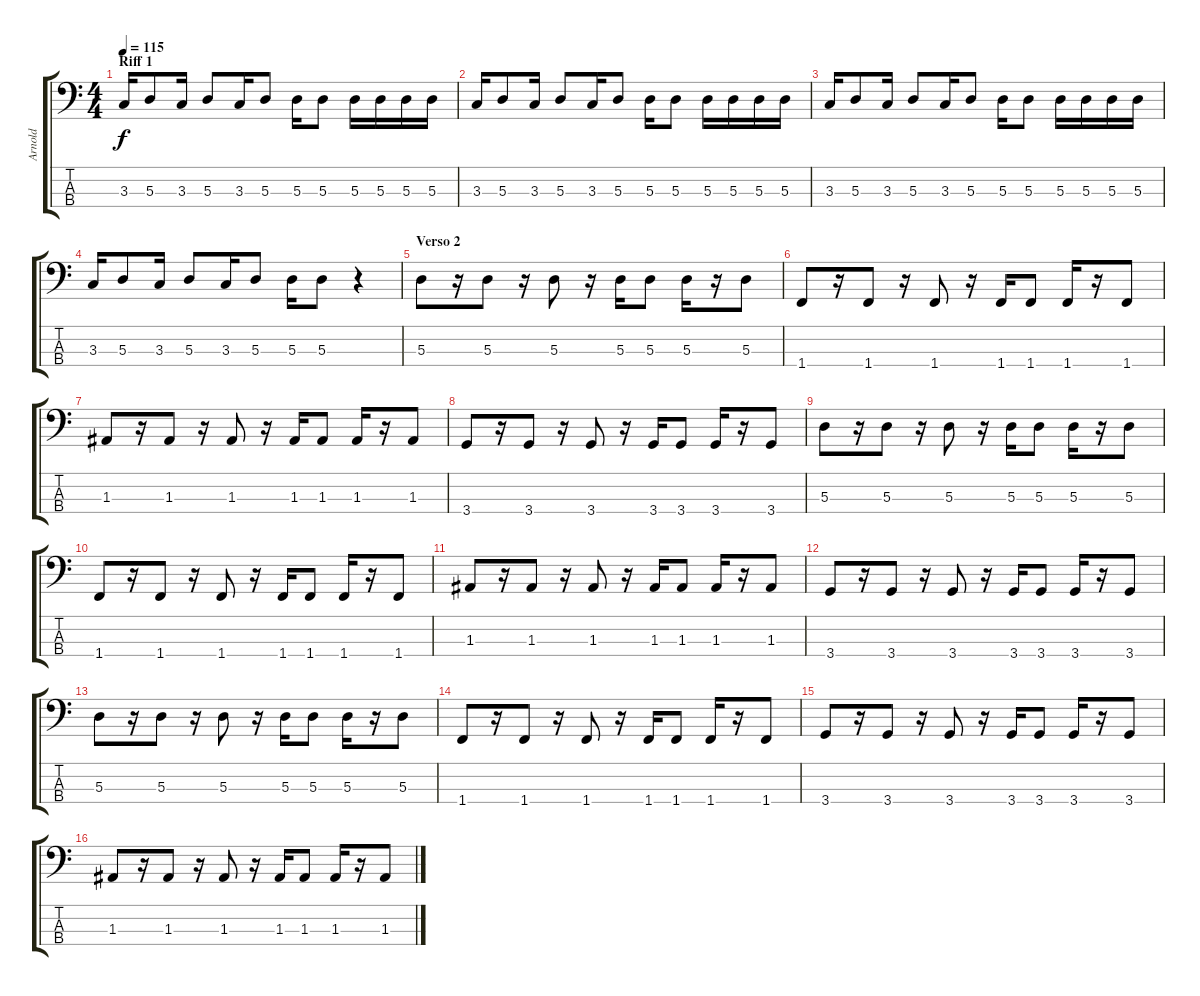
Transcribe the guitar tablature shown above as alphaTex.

\track ("Arnold" "Arnold") {instrument electricbassfinger}
\staff {score tabs}
\tuning (G2 D2 A1 E1) {hide}
\ts (4 4)
\section ("" "Riff 1")
\tempo 115
\clef f4
\ks c
3.3.16{dy f} 5.3.8 3.3.16 5.3.8 3.3.16 5.3.8 5.3.16 5.3.8 5.3.16 5.3.16 5.3.16 5.3.16 |
3.3.16 5.3.8 3.3.16 5.3.8 3.3.16 5.3.8 5.3.16 5.3.8 5.3.16 5.3.16 5.3.16 5.3.16 |
3.3.16 5.3.8 3.3.16 5.3.8 3.3.16 5.3.8 5.3.16 5.3.8 5.3.16 5.3.16 5.3.16 5.3.16 |
3.3.16 5.3.8 3.3.16 5.3.8 3.3.16 5.3.8 5.3.16 5.3.8 r.4 |
\section ("" "Verso 2")
5.3.8 r.16 5.3.8 r.16 5.3.8 r.16 5.3.16 5.3.8 5.3.16 r.16 5.3.8 |
1.4.8 r.16 1.4.8 r.16 1.4.8 r.16 1.4.16 1.4.8 1.4.16 r.16 1.4.8 |
1.3.8 r.16 1.3.8 r.16 1.3.8 r.16 1.3.16 1.3.8 1.3.16 r.16 1.3.8 |
3.4.8 r.16 3.4.8 r.16 3.4.8 r.16 3.4.16 3.4.8 3.4.16 r.16 3.4.8 |
5.3.8 r.16 5.3.8 r.16 5.3.8 r.16 5.3.16 5.3.8 5.3.16 r.16 5.3.8 |
1.4.8 r.16 1.4.8 r.16 1.4.8 r.16 1.4.16 1.4.8 1.4.16 r.16 1.4.8 |
1.3.8 r.16 1.3.8 r.16 1.3.8 r.16 1.3.16 1.3.8 1.3.16 r.16 1.3.8 |
3.4.8 r.16 3.4.8 r.16 3.4.8 r.16 3.4.16 3.4.8 3.4.16 r.16 3.4.8 |
5.3.8 r.16 5.3.8 r.16 5.3.8 r.16 5.3.16 5.3.8 5.3.16 r.16 5.3.8 |
1.4.8 r.16 1.4.8 r.16 1.4.8 r.16 1.4.16 1.4.8 1.4.16 r.16 1.4.8 |
3.4.8 r.16 3.4.8 r.16 3.4.8 r.16 3.4.16 3.4.8 3.4.16 r.16 3.4.8 |
1.3.8 r.16 1.3.8 r.16 1.3.8 r.16 1.3.16 1.3.8 1.3.16 r.16 1.3.8
